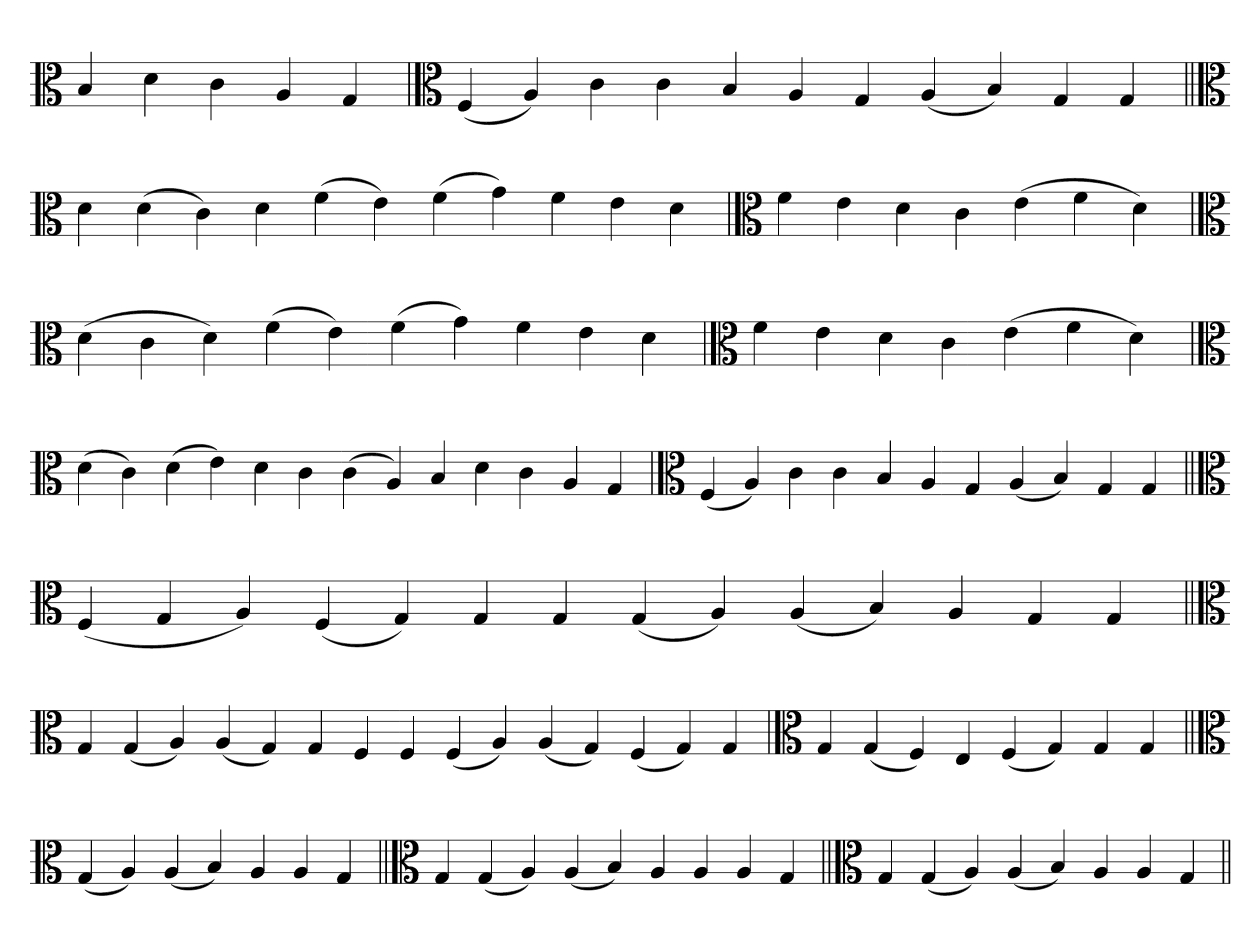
**kern
*part1
*staff1
*clefC3
=
4B
4d
4c
4A
4G
=`
*clefC3
(4F
4A)
4c
4c
4B
4A
4G
(4A
4B)
4G
4G
=||
*clefC3
4d
(4d
4c)
4d
(4f
4e)
(4f
4g)
4f
4e
4d
=`
*clefC3
4f
4e
4d
4c
(4e
4f
4d)
='
*clefC3
(4d
4c
4d)
(4f
4e)
(4f
4g)
4f
4e
4d
=`
*clefC3
4f
4e
4d
4c
(4e
4f
4d)
='
*clefC3
(4d
4c)
(4d
4e)
4d
4c
(4c
4A)
4B
4d
4c
4A
4G
=`
*clefC3
(4F
4A)
4c
4c
4B
4A
4G
(4A
4B)
4G
4G
=||
*clefC3
(4F
4G
4A)
(4F
4G)
4G
4G
(4G
4A)
(4A
4B)
4A
4G
4G
=||
*clefC3
4G
(4G
4A)
(4A
4G)
4G
4F
4F
(4F
4A)
(4A
4G)
(4F
4G)
4G
=`
*clefC3
4G
(4G
4F)
4E
(4F
4G)
4G
4G
=||
*clefC3
(4G
4A)
(4A
4B)
4A
4A
4G
=||
*clefC3
4G
(4G
4A)
(4A
4B)
4A
4A
4A
4G
=||
*clefC3
4G
(4G
4A)
(4A
4B)
4A
4A
4G
=||
*-
